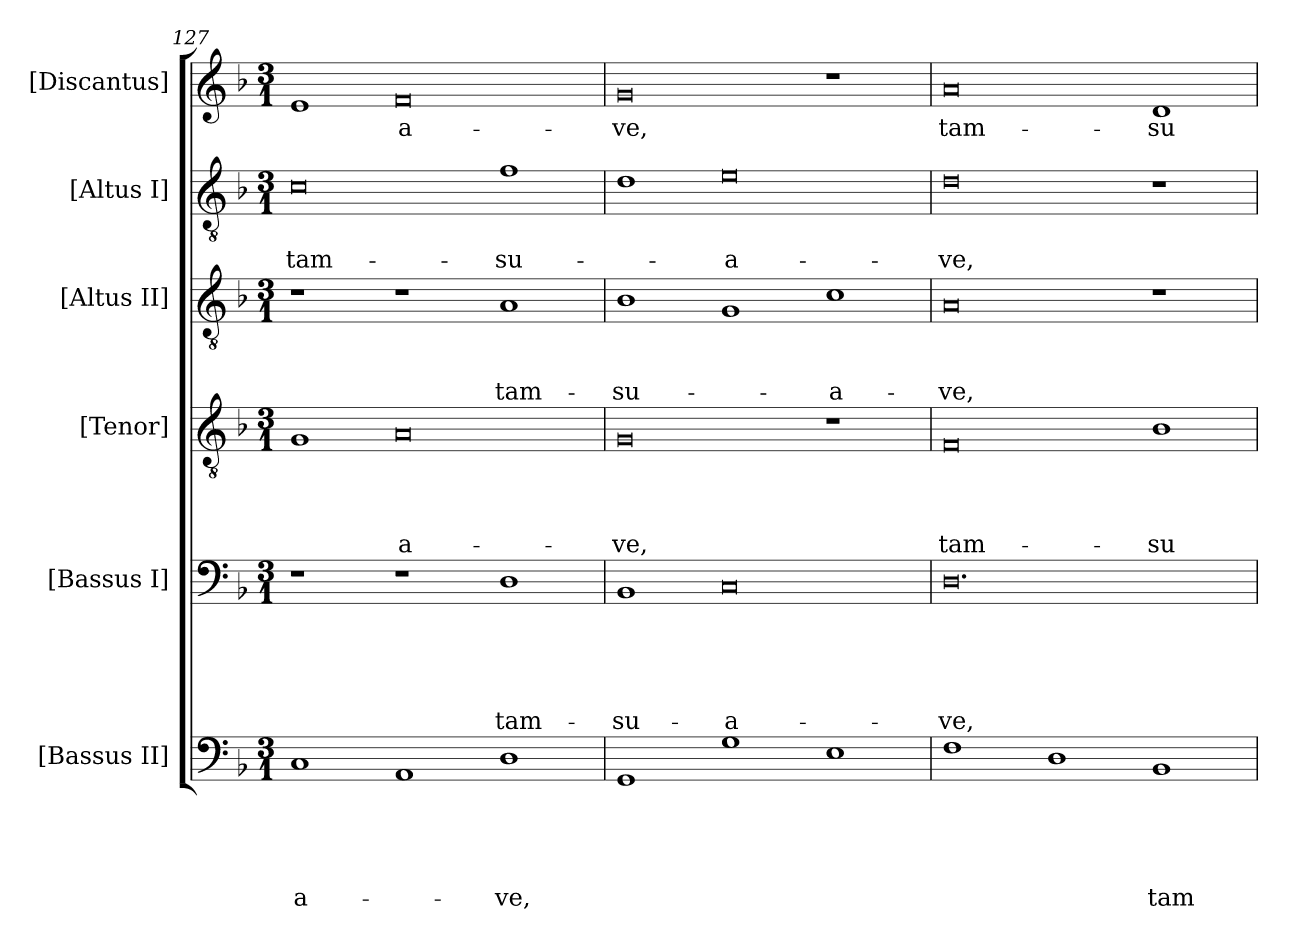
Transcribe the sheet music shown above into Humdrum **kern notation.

**kern	**text	**text	**text	**text	**text	**kern	**text	**text	**text	**text	**text	**kern	**text	**text	**text	**text	**kern	**text	**text	**text	**kern	**text	**text	**kern	**text
*part6	*part6	*part6	*part6	*part6	*part6	*part5	*part5	*part5	*part5	*part5	*part5	*part4	*part4	*part4	*part4	*part4	*part3	*part3	*part3	*part3	*part2	*part2	*part2	*part1	*part1
*staff6	*staff6	*staff6	*staff6	*staff6	*staff6	*staff5	*staff5	*staff5	*staff5	*staff5	*staff5	*staff4	*staff4	*staff4	*staff4	*staff4	*staff3	*staff3	*staff3	*staff3	*staff2	*staff2	*staff2	*staff1	*staff1
*I"[Bassus II]	*	*	*	*	*	*I"[Bassus I]	*	*	*	*	*	*I"[Tenor]	*	*	*	*	*I"[Altus II]	*	*	*	*I"[Altus I]	*	*	*I"[Discantus]	*
*clefF4	*	*	*	*	*	*clefF4	*	*	*	*	*	*clefGv2	*	*	*	*	*clefGv2	*	*	*	*clefGv2	*	*	*clefG2	*
*k[b-]	*	*	*	*	*	*k[b-]	*	*	*	*	*	*k[b-]	*	*	*	*	*k[b-]	*	*	*	*k[b-]	*	*	*k[b-]	*
*M3/1	*	*	*	*	*	*M3/1	*	*	*	*	*	*M3/1	*	*	*	*	*M3/1	*	*	*	*M3/1	*	*	*M3/1	*
=127	=127	=127	=127	=127	=127	=127	=127	=127	=127	=127	=127	=127	=127	=127	=127	=127	=127	=127	=127	=127	=127	=127	=127	=127	=127
1C/	.	.	.	.	-a-	1r	.	.	.	.	.	1G/	.	.	.	.	1r	.	.	.	0c\	.	tam-	1e/	.
1AA/	.	.	.	.	.	1r	.	.	.	.	.	0A/	.	.	.	-a-	1r	.	.	.	.	.	.	0f/	-a-
1D\	.	.	.	.	-ve,	1D\	.	.	.	.	tam-	.	.	.	.	.	1A/	.	.	tam-	1f\	.	su-	.	.
=128	=128	=128	=128	=128	=128	=128	=128	=128	=128	=128	=128	=128	=128	=128	=128	=128	=128	=128	=128	=128	=128	=128	=128	=128	=128
1GG/	.	.	.	.	.	1BB-/	.	.	.	.	su-	0G/	.	.	.	-ve,	1B-\	.	.	su-	1d\	.	.	0g/	-ve,
1G\	.	.	.	.	.	0C/	.	.	.	.	-a-	.	.	.	.	.	1G/	.	.	.	0e\	.	-a-	.	.
1E\	.	.	.	.	.	.	.	.	.	.	.	1r	.	.	.	.	1c\	.	.	-a-	.	.	.	1r	.
=129	=129	=129	=129	=129	=129	=129	=129	=129	=129	=129	=129	=129	=129	=129	=129	=129	=129	=129	=129	=129	=129	=129	=129	=129	=129
1F\	.	.	.	.	.	0.D\	.	.	.	.	-ve,	0F/	.	.	.	tam-	0A/	.	.	-ve,	0d\	.	-ve,	0a/	tam-
1D\	.	.	.	.	.	.	.	.	.	.	.	.	.	.	.	.	.	.	.	.	.	.	.	.	.
1BB-/	.	.	.	.	tam-	.	.	.	.	.	.	1B-\	.	.	.	su-	1r	.	.	.	1r	.	.	1d/	su-
=	=	=	=	=	=	=	=	=	=	=	=	=	=	=	=	=	=	=	=	=	=	=	=	=	=
*-	*-	*-	*-	*-	*-	*-	*-	*-	*-	*-	*-	*-	*-	*-	*-	*-	*-	*-	*-	*-	*-	*-	*-	*-	*-
